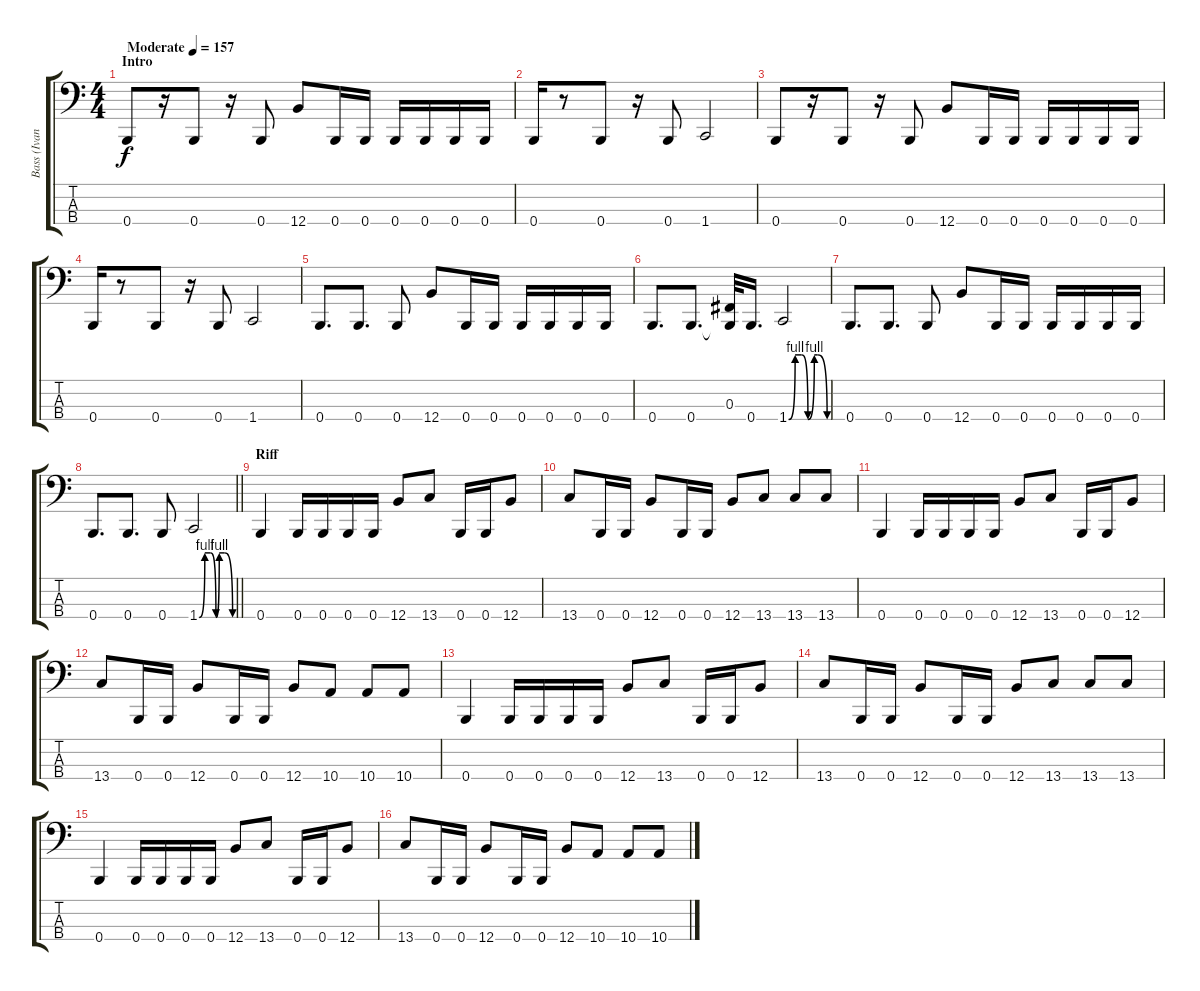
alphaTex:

\track ("Bass (Ivan)" "Bass (Ivan") {instrument electricbasspick}
\staff {score tabs}
\tuning (E2 B1 Gb1 B0) {hide}
\ts (4 4)
\section ("" "Intro")
\tempo (157 "Moderate")
\clef f4
\ks c
0.4.8{dy f instrument electricbasspick} r.16 0.4.8 r.16 0.4.8 12.4.8 0.4.16 0.4.16 0.4.16 0.4.16 0.4.16 0.4.16 |
0.4.16 r.8 0.4.8 r.16 0.4.8 1.4.2 |
0.4.8 r.16 0.4.8 r.16 0.4.8 12.4.8 0.4.16 0.4.16 0.4.16 0.4.16 0.4.16 0.4.16 |
0.4.16 r.8 0.4.8 r.16 0.4.8 1.4.2 |
0.4.8{d} 0.4.8{d} 0.4.8 12.4.8 0.4.16 0.4.16 0.4.16 0.4.16 0.4.16 0.4.16 |
0.4.8{d} 0.4.8{d} (0.3 0.4{t}).32 0.4.16{d} 1.4{be (custom 0 0 10 4 20 4 30 0 40 4 45 4 60 0)}.2 |
0.4.8{d} 0.4.8{d} 0.4.8 12.4.8 0.4.16 0.4.16 0.4.16 0.4.16 0.4.16 0.4.16 |
\barLineRight lightlight
0.4.8{d} 0.4.8{d} 0.4.8 1.4{be (custom 0 0 10 4 20 4 30 0 36 4 45 4 60 0)}.2 |
\section ("" "Riff")
0.4.4 0.4.16 0.4.16 0.4.16 0.4.16 12.4.8 13.4.8 0.4.16 0.4.16 12.4.8 |
13.4.8 0.4.16 0.4.16 12.4.8 0.4.16 0.4.16 12.4.8 13.4.8 13.4.8 13.4.8 |
0.4.4 0.4.16 0.4.16 0.4.16 0.4.16 12.4.8 13.4.8 0.4.16 0.4.16 12.4.8 |
13.4.8 0.4.16 0.4.16 12.4.8 0.4.16 0.4.16 12.4.8 10.4.8 10.4.8 10.4.8 |
0.4.4 0.4.16 0.4.16 0.4.16 0.4.16 12.4.8 13.4.8 0.4.16 0.4.16 12.4.8 |
13.4.8 0.4.16 0.4.16 12.4.8 0.4.16 0.4.16 12.4.8 13.4.8 13.4.8 13.4.8 |
0.4.4 0.4.16 0.4.16 0.4.16 0.4.16 12.4.8 13.4.8 0.4.16 0.4.16 12.4.8 |
13.4.8 0.4.16 0.4.16 12.4.8 0.4.16 0.4.16 12.4.8 10.4.8 10.4.8 10.4.8
